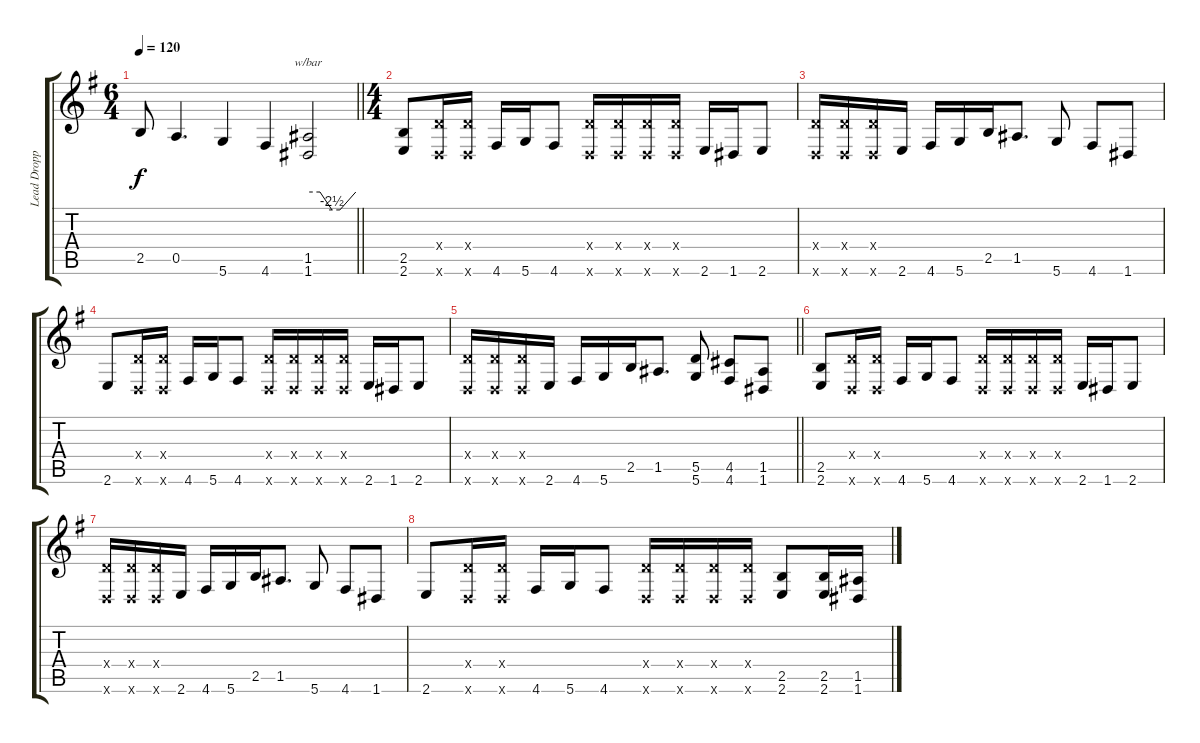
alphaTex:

\track ("Lead Dropped D " "Lead Dropp") {instrument distortionguitar}
\staff {score tabs}
\tuning (E4 B3 G3 D3 A2 D2) {hide}
\ts (6 4)
\tempo 120
\clef g2
\barLineRight lightlight
\ks eminor
2.5{t}.8{dy f} 0.5.4{d} 5.6.4 4.6.4 (1.5 1.6).2{tbe (custom default 0 0 15 0 30 -10 40 -10 60 0)} |
\ts (4 4)
\section ("" "")
(2.5 2.6).8 (0.4{x} 0.6{x}).16 (0.4{x} 0.6{x}).16 4.6.16 5.6.16 4.6.8 (0.4{x} 0.6{x}).16 (0.4{x} 0.6{x}).16 (0.4{x} 0.6{x}).16 (0.4{x} 0.6{x}).16 2.6.16 1.6.16 2.6.8 |
(0.4{x} 0.6{x}).16 (0.4{x} 0.6{x}).16 (0.4{x} 0.6{x}).16 2.6.16 4.6.16 5.6.16 2.5.16 1.5.8{d} 5.6.8 4.6.8 1.6.8 |
2.6.8 (0.4{x} 0.6{x}).16 (0.4{x} 0.6{x}).16 4.6.16 5.6.16 4.6.8 (0.4{x} 0.6{x}).16 (0.4{x} 0.6{x}).16 (0.4{x} 0.6{x}).16 (0.4{x} 0.6{x}).16 2.6.16 1.6.16 2.6.8 |
\barLineRight lightlight
(0.4{x} 0.6{x}).16 (0.4{x} 0.6{x}).16 (0.4{x} 0.6{x}).16 2.6.16 4.6.16 5.6.16 2.5.16 1.5.8{d} (5.5 5.6).8 (4.5 4.6).8 (1.5 1.6).8 |
(2.5 2.6).8 (0.4{x} 0.6{x}).16 (0.4{x} 0.6{x}).16 4.6.16 5.6.16 4.6.8 (0.4{x} 0.6{x}).16 (0.4{x} 0.6{x}).16 (0.4{x} 0.6{x}).16 (0.4{x} 0.6{x}).16 2.6.16 1.6.16 2.6.8 |
(0.4{x} 0.6{x}).16 (0.4{x} 0.6{x}).16 (0.4{x} 0.6{x}).16 2.6.16 4.6.16 5.6.16 2.5.16 1.5.8{d} 5.6.8 4.6.8 1.6.8 |
2.6.8 (0.4{x} 0.6{x}).16 (0.4{x} 0.6{x}).16 4.6.16 5.6.16 4.6.8 (0.4{x} 0.6{x}).16 (0.4{x} 0.6{x}).16 (0.4{x} 0.6{x}).16 (0.4{x} 0.6{x}).16 (2.5 2.6).8 (2.5 2.6).16 (1.5 1.6).16
